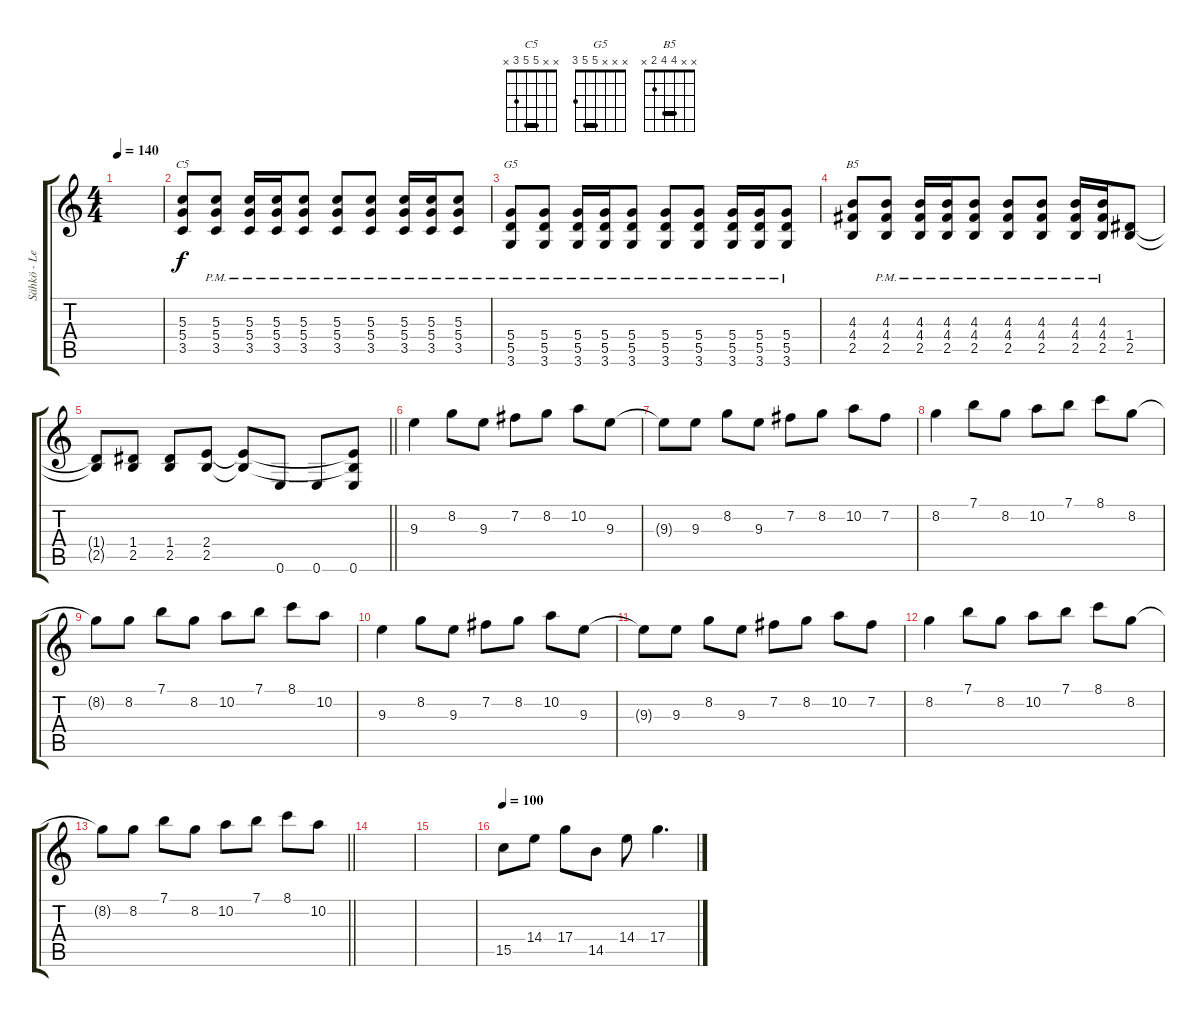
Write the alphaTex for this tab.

\track ("Sähkö - Leadi" "Sähkö - Le") {instrument overdrivenguitar}
\staff {score tabs}
\tuning (E4 B3 G3 D3 A2 E2) {hide}
\chord ("C5" x x 5 5 3 x) {barre 5}
\chord ("G5" x x x 5 5 3) {barre 5}
\chord ("B5" x x 4 4 2 x) {barre 4}
\ts (4 4)
\tempo 140
\clef g2
\ks c
|
(5.3 5.4 3.5).8{ch "C5"} (5.3{pm} 5.4{pm} 3.5{pm}).8 (5.3{pm} 5.4{pm} 3.5{pm}).16 (5.3{pm} 5.4{pm} 3.5{pm}).16 (5.3{pm} 5.4{pm} 3.5{pm}).8 (5.3{pm} 5.4{pm} 3.5{pm}).8 (5.3{pm} 5.4{pm} 3.5{pm}).8 (5.3{pm} 5.4{pm} 3.5{pm}).16 (5.3{pm} 5.4{pm} 3.5{pm}).16 (5.3{pm} 5.4{pm} 3.5{pm}).8 |
(5.4{pm} 5.5{pm} 3.6{pm}).8{ch "G5"} (5.4{pm} 5.5{pm} 3.6{pm}).8 (5.4{pm} 5.5{pm} 3.6{pm}).16 (5.4{pm} 5.5{pm} 3.6{pm}).16 (5.4{pm} 5.5{pm} 3.6{pm}).8 (5.4{pm} 5.5{pm} 3.6{pm}).8 (5.4{pm} 5.5{pm} 3.6{pm}).8 (5.4{pm} 5.5{pm} 3.6{pm}).16 (5.4{pm} 5.5{pm} 3.6{pm}).16 (5.4{pm} 5.5{pm} 3.6{pm}).8 |
(4.3 4.4 2.5).8{ch "B5"} (4.3{pm} 4.4{pm} 2.5{pm}).8 (4.3{pm} 4.4{pm} 2.5{pm}).16 (4.3{pm} 4.4{pm} 2.5{pm}).16 (4.3{pm} 4.4{pm} 2.5{pm}).8 (4.3{pm} 4.4{pm} 2.5{pm}).8 (4.3{pm} 4.4{pm} 2.5{pm}).8 (4.3{pm} 4.4{pm} 2.5{pm}).16 (4.3{pm} 4.4{pm} 2.5{pm}).16 (1.4 2.5).8 |
\barLineRight lightlight
(1.4{t} 2.5{t}).8 (1.4 2.5).8 (1.4 2.5).8 (2.4 2.5).8 (2.4{t} 2.5{t}).8 0.6.8 0.6.8 (2.4{t} 2.5{t} 0.6).8 |
9.3.4 8.2.8 9.3.8 7.2.8 8.2.8 10.2.8 9.3.8 |
9.3{t}.8 9.3.8 8.2.8 9.3.8 7.2.8 8.2.8 10.2.8 7.2.8 |
8.2.4 7.1.8 8.2.8 10.2.8 7.1.8 8.1.8 8.2.8 |
8.2{t}.8 8.2.8 7.1.8 8.2.8 10.2.8 7.1.8 8.1.8 10.2.8 |
9.3.4 8.2.8 9.3.8 7.2.8 8.2.8 10.2.8 9.3.8 |
9.3{t}.8 9.3.8 8.2.8 9.3.8 7.2.8 8.2.8 10.2.8 7.2.8 |
8.2.4 7.1.8 8.2.8 10.2.8 7.1.8 8.1.8 8.2.8 |
\barLineRight lightlight
8.2{t}.8 8.2.8 7.1.8 8.2.8 10.2.8 7.1.8 8.1.8 10.2.8 |
|
|
\tempo 100
15.5.8 14.4.8 17.4.8 14.5.8 14.4.8 17.4.4{d}
